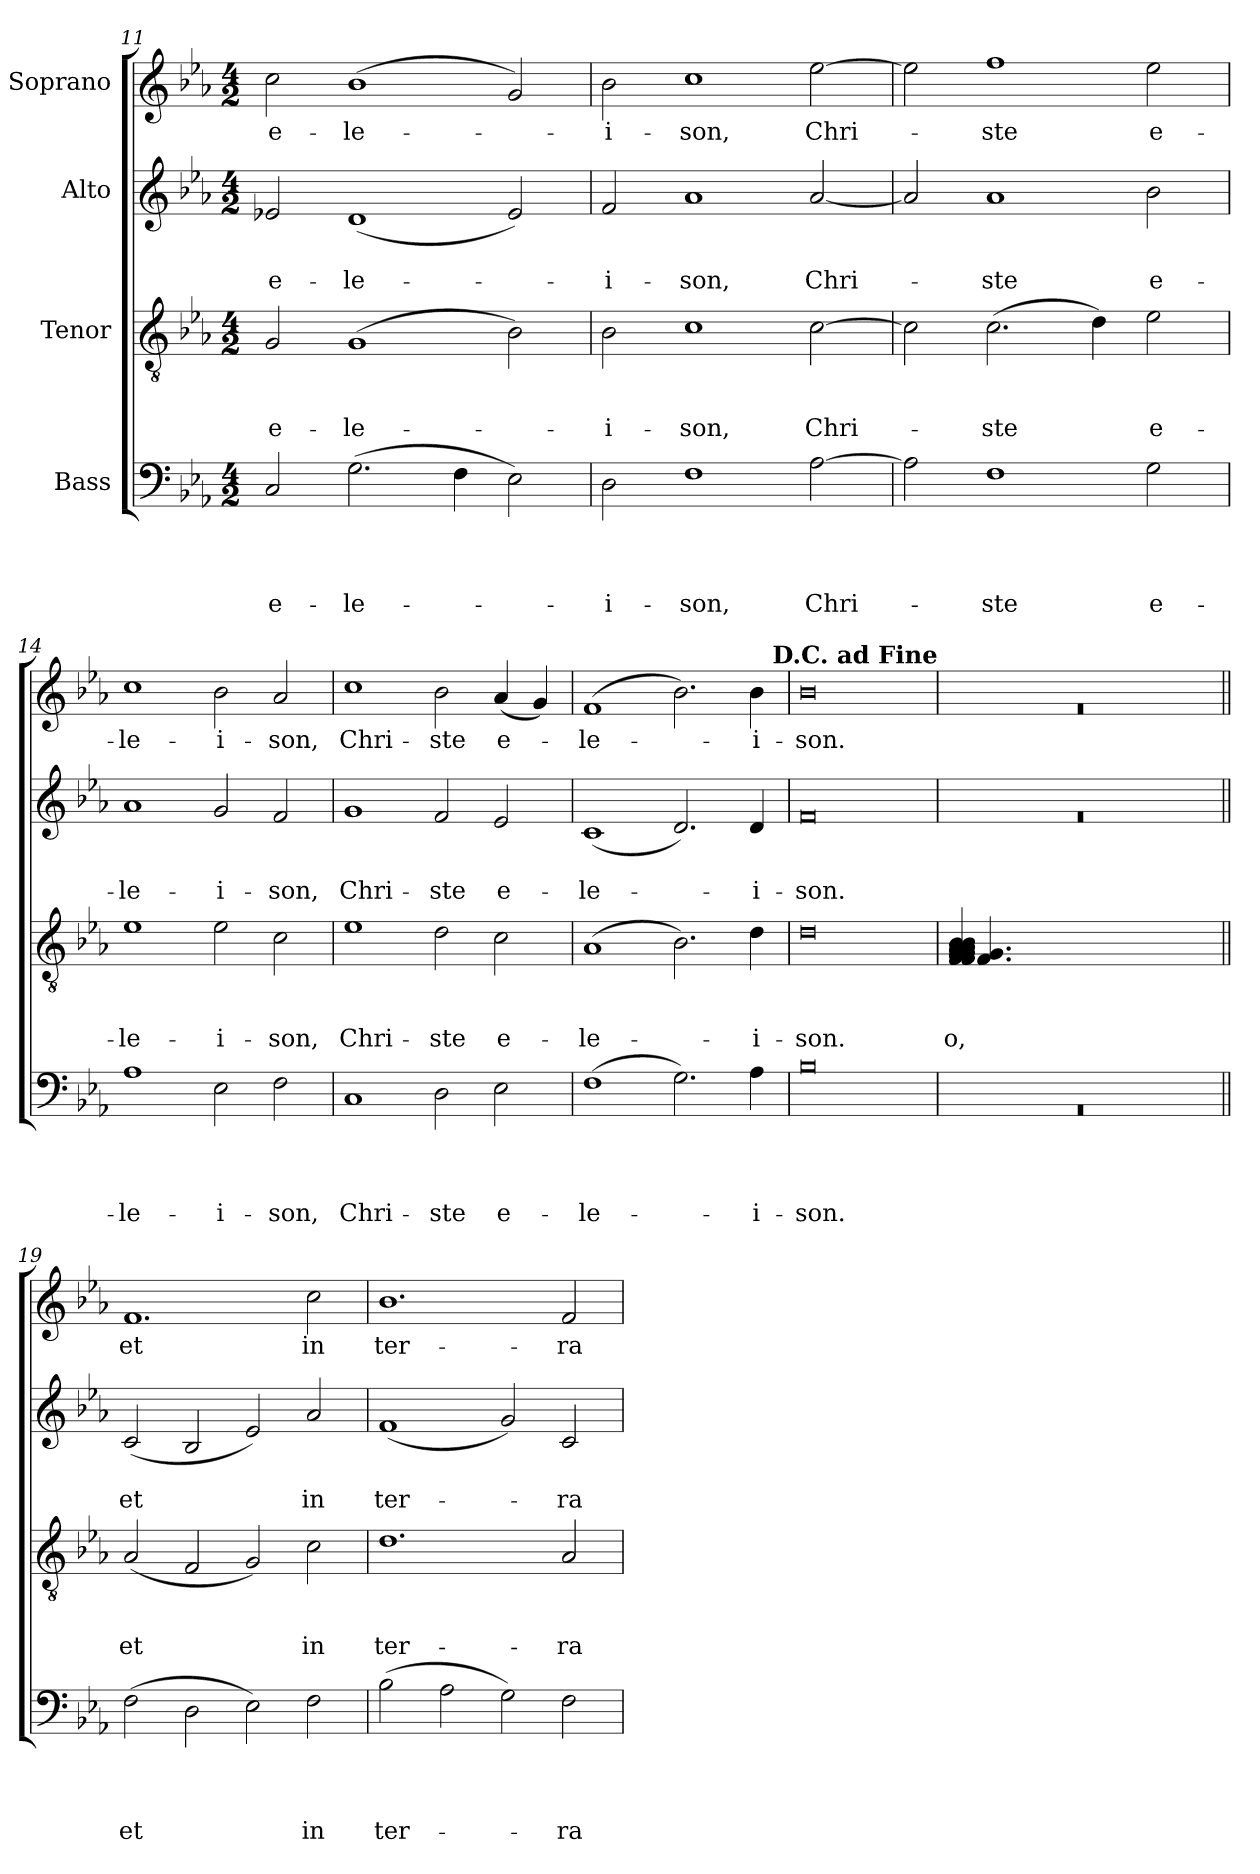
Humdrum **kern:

**kern	**text	**text	**text	**text	**kern	**text	**text	**text	**kern	**text	**text	**kern	**text
*part4	*part4	*part4	*part4	*part4	*part3	*part3	*part3	*part3	*part2	*part2	*part2	*part1	*part1
*staff4	*staff4	*staff4	*staff4	*staff4	*staff3	*staff3	*staff3	*staff3	*staff2	*staff2	*staff2	*staff1	*staff1
*I"Bass	*	*	*	*	*I"Tenor	*	*	*	*I"Alto	*	*	*I"Soprano	*
*clefF4	*	*	*	*	*clefGv2	*	*	*	*clefG2	*	*	*clefG2	*
*k[b-e-a-]	*	*	*	*	*k[b-e-a-]	*	*	*	*k[b-e-a-]	*	*	*k[b-e-a-]	*
*E-:	*	*	*	*	*E-:	*	*	*	*E-:	*	*	*E-:	*
*M4/2	*	*	*	*	*M4/2	*	*	*	*M4/2	*	*	*M4/2	*
=11	=11	=11	=11	=11	=11	=11	=11	=11	=11	=11	=11	=11	=11
!	!	!	!	!LO:LY:b	!	!	!	!LO:LY:b	!	!	!LO:LY:b	!	!LO:LY:b
2C/	.	.	.	e-	2G/	.	.	e-	2e-X/	.	e-	2cc\	e-
!	!	!	!	!LO:LY:b	!	!	!	!LO:LY:b	!	!	!LO:LY:b	!	!LO:LY:b
(>2.G\	.	.	.	-le-	(>1G	.	.	-le-	(<1d	.	-le-	(>1b-	-le-
4F\	.	.	.	.	.	.	.	.	.	.	.	.	.
2E-\)	.	.	.	.	2B-\)	.	.	.	2e-/)	.	.	2g/)	.
!!LO:LB:g=z
=12	=12	=12	=12	=12	=12	=12	=12	=12	=12	=12	=12	=12	=12
!	!	!	!	!LO:LY:b	!	!	!	!LO:LY:b	!	!	!LO:LY:b	!	!LO:LY:b
2D\	.	.	.	-i-	2B-\	.	.	-i-	2f/	.	-i-	2b-\	-i-
!	!	!	!	!LO:LY:b	!	!	!	!LO:LY:b	!	!	!LO:LY:b	!	!LO:LY:b
1F	.	.	.	-son,	1c	.	.	-son,	1a-	.	-son,	1cc	-son,
!	!	!	!	!LO:LY:b	!	!	!	!LO:LY:b	!	!	!LO:LY:b	!	!LO:LY:b
[>2A-\	.	.	.	Chri-	[>2c\	.	.	Chri-	[<2a-/	.	Chri-	[>2ee-\	Chri-
=13	=13	=13	=13	=13	=13	=13	=13	=13	=13	=13	=13	=13	=13
2A-\]	.	.	.	.	2c\]	.	.	.	2a-/]	.	.	2ee-\]	.
!	!	!	!	!LO:LY:b	!	!	!	!LO:LY:b	!	!	!LO:LY:b	!	!LO:LY:b
1F	.	.	.	-ste	(>2.c\	.	.	-ste	1a-	.	-ste	1ff	-ste
.	.	.	.	.	4d\)	.	.	.	.	.	.	.	.
!	!	!	!	!LO:LY:b	!	!	!	!LO:LY:b	!	!	!LO:LY:b	!	!LO:LY:b
2G\	.	.	.	e-	2e-\	.	.	e-	2b-\	.	e-	2ee-\	e-
=14	=14	=14	=14	=14	=14	=14	=14	=14	=14	=14	=14	=14	=14
!	!	!	!	!LO:LY:b	!	!	!	!LO:LY:b	!	!	!LO:LY:b	!	!LO:LY:b
1A-	.	.	.	-le-	1e-	.	.	-le-	1a-	.	-le-	1cc	-le-
!	!	!	!	!LO:LY:b	!	!	!	!LO:LY:b	!	!	!LO:LY:b	!	!LO:LY:b
2E-\	.	.	.	-i-	2e-\	.	.	-i-	2g/	.	-i-	2b-\	-i-
!	!	!	!	!LO:LY:b	!	!	!	!LO:LY:b	!	!	!LO:LY:b	!	!LO:LY:b
2F\	.	.	.	-son,	2c\	.	.	-son,	2f/	.	-son,	2a-/	-son,
=15	=15	=15	=15	=15	=15	=15	=15	=15	=15	=15	=15	=15	=15
!	!	!	!	!LO:LY:b	!	!	!	!LO:LY:b	!	!	!LO:LY:b	!	!LO:LY:b
1C	.	.	.	Chri-	1e-	.	.	Chri-	1g	.	Chri-	1cc	Chri-
!	!	!	!	!LO:LY:b	!	!	!	!LO:LY:b	!	!	!LO:LY:b	!	!LO:LY:b
2D\	.	.	.	-ste	2d\	.	.	-ste	2f/	.	-ste	2b-\	-ste
!	!	!	!	!LO:LY:b	!	!	!	!LO:LY:b	!	!	!LO:LY:b	!	!LO:LY:b
2E-\	.	.	.	e-	2c\	.	.	e-	2e-/	.	e-	(<4a-/	e-
.	.	.	.	.	.	.	.	.	.	.	.	4g/)	.
=16	=16	=16	=16	=16	=16	=16	=16	=16	=16	=16	=16	=16	=16
!	!	!	!	!LO:LY:b	!	!	!	!LO:LY:b	!	!	!LO:LY:b	!	!LO:LY:b
(>1F	.	.	.	-le-	(>1A-	.	.	-le-	(<1c	.	-le-	(>1f	-le-
2.G\)	.	.	.	.	2.B-\)	.	.	.	2.d/)	.	.	2.b-\)	.
!	!	!	!	!LO:LY:b	!	!	!	!LO:LY:b	!	!	!LO:LY:b	!	!LO:LY:b
4A-\	.	.	.	-i-	4d\	.	.	-i-	4d/	.	-i-	4b-\	-i-
=17	=17	=17	=17	=17	=17	=17	=17	=17	=17	=17	=17	=17	=17
!	!	!	!	!LO:LY:b	!	!	!	!LO:LY:b	!	!	!LO:LY:b	!	!LO:LY:b
0B-	.	.	.	-son.	0d	.	.	-son.	0f	.	-son.	0b-	-son.
!	!	!	!	!	!	!	!	!	!	!	!	!LO:TX:a:B:rj:t=D.C. ad Fine	!
!!LO:PB:g=z
=18!	=18!	=18!	=18!	=18!	=18!	=18!	=18!	=18!	=18!	=18!	=18!	=18!	=18!
!LO:N:vis=1	!	!	!	!	!	!	!	!LO:LY:b	!	!	!	!	!
*	*	*	*	*	*^	*	*	*	*	*	*	*	*
!	!	!	!	!	!	!	!	!	!LO:LY:b	!LO:N:vis=1	!	!	!LO:N:vis=1	!
0rC	.	.	.	.	((<4F/ 4F/ 4G/ 4G/ 4G/ 4A-/ 4A-/ 4A-/ 4A-/ 4B-/ 4B-/	4.F/ 4.G/	.	.	-o,	0ra	.	.	0ra	.
.	.	.	.	.	1ryy	.	.	.	.	.	.	.	.	.
.	.	.	.	.	.	1ryy	.	.	.	.	.	.	.	.
.	.	.	.	.	2ryy	.	.	.	.	.	.	.	.	.
.	.	.	.	.	.	2ryy	.	.	.	.	.	.	.	.
.	.	.	.	.	8ryy	.	.	.	.	.	.	.	.	.
.	.	.	.	.	8ryy	8ryy	.	.	.	.	.	.	.	.
=19||	=19||	=19||	=19||	=19||	=19||	=19||	=19||	=19||	=19||	=19||	=19||	=19||	=19||	=19||
!	!	!	!	!LO:LY:b	!	!	!	!	!LO:LY:b	!	!	!LO:LY:b	!	!LO:LY:b
*	*	*	*	*	*v	*v	*	*	*	*	*	*	*	*
(>2F\	.	.	.	et	(<2A-/	.	.	et	(<2c/	.	et	1.f	et
2D\	.	.	.	.	2F/	.	.	.	2B-/	.	.	.	.
2E-\)	.	.	.	.	2G/)	.	.	.	2e-/)	.	.	.	.
!	!	!	!	!LO:LY:b	!	!	!	!LO:LY:b	!	!	!LO:LY:b	!	!LO:LY:b
2F\	.	.	.	in	2c\	.	.	in	2a-/	.	in	2cc\	in
=20	=20	=20	=20	=20	=20	=20	=20	=20	=20	=20	=20	=20	=20
!	!	!	!	!LO:LY:b	!	!	!	!LO:LY:b	!	!	!LO:LY:b	!	!LO:LY:b
(>2B-\	.	.	.	ter-	1.d	.	.	ter-	(<1f	.	ter-	1.b-	ter-
2A-\	.	.	.	.	.	.	.	.	.	.	.	.	.
2G\)	.	.	.	.	.	.	.	.	2g/)	.	.	.	.
!	!	!	!	!LO:LY:b	!	!	!	!LO:LY:b	!	!	!LO:LY:b	!	!LO:LY:b
2F\	.	.	.	-ra	2A-/	.	.	-ra	2c/	.	-ra	2f/	-ra
=	=	=	=	=	=	=	=	=	=	=	=	=	=
*-	*-	*-	*-	*-	*-	*-	*-	*-	*-	*-	*-	*-	*-
